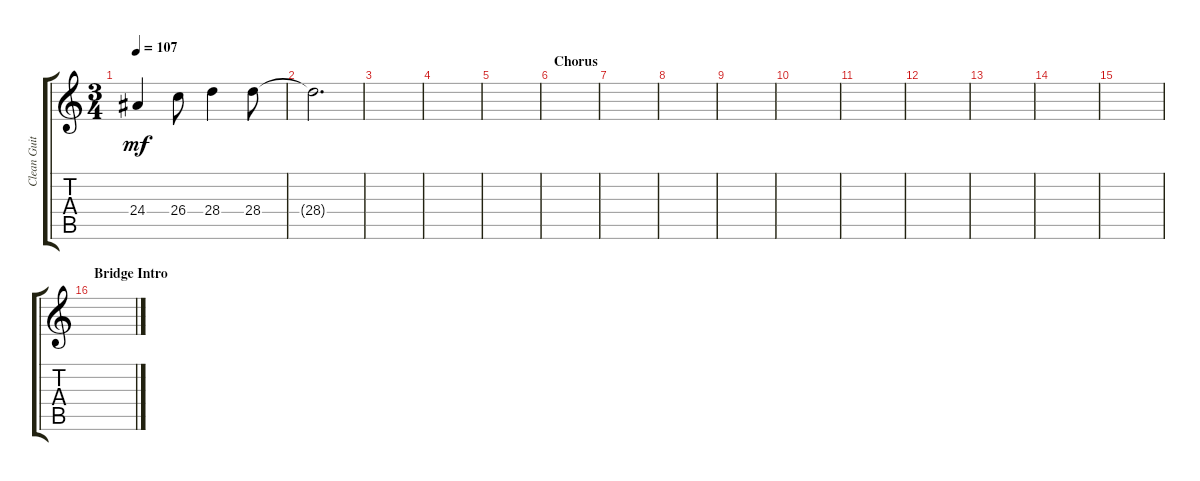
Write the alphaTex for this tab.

\track ("Clean Guitar" "Clean Guit") {instrument voiceoohs}
\staff {score tabs}
\tuning (C4 G3 Eb3 Bb2 F2 C2) {hide}
\ts (3 4)
\tempo 107
\clef g2
\ks c
24.4{t}.4{dy mf} 26.4.8 28.4.4 28.4.8 |
28.4{t}.2{d} |
|
|
|
\section ("" "Chorus")
|
|
|
|
|
|
|
|
|
|
\section ("" "Bridge Intro")
